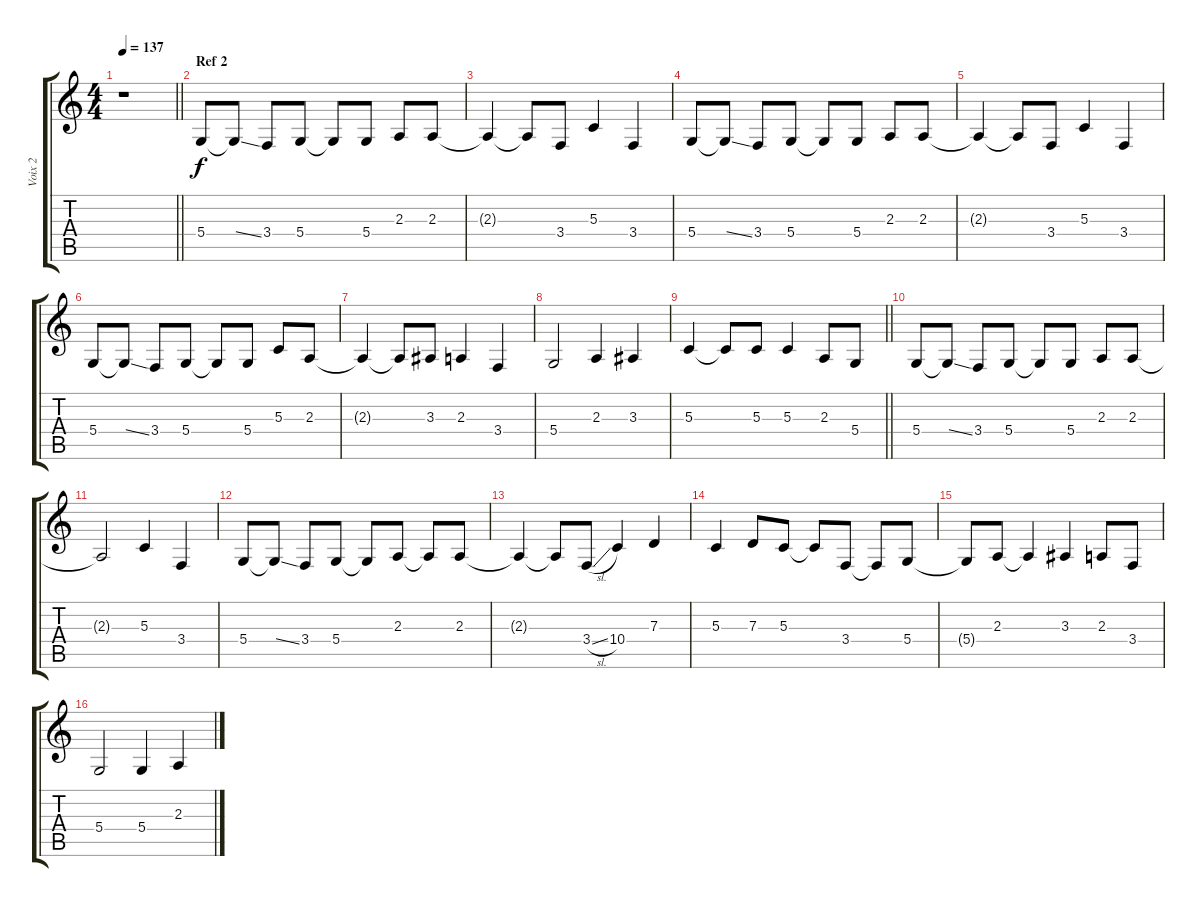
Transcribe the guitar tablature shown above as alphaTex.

\track ("Voix 2" "Voix 2") {instrument clarinet}
\staff {score tabs}
\tuning (E4 B3 G3 D3 A2 E2) {hide}
\ts (4 4)
\section ("" "")
\tempo 137
\clef g2
\barLineRight lightlight
\ks c
r.1{dy f} |
\section ("" "Ref 2")
5.4.8 5.4{ss t}.8 3.4.8 5.4.8 5.4{t}.8 5.4.8 2.3.8 2.3.8 |
2.3{t}.4 2.3{t}.8 3.4.8 5.3.4 3.4.4 |
5.4.8 5.4{ss t}.8 3.4.8 5.4.8 5.4{t}.8 5.4.8 2.3.8 2.3.8 |
2.3{t}.4 2.3{t}.8 3.4.8 5.3.4 3.4.4 |
5.4.8 5.4{ss t}.8 3.4.8 5.4.8 5.4{t}.8 5.4.8 5.3.8 2.3.8 |
2.3{t}.4 2.3{t}.8 3.3.8 2.3.4 3.4.4 |
5.4.2 2.3.4 3.3.4 |
\barLineRight lightlight
5.3.4 5.3{t}.8 5.3.8 5.3.4 2.3.8 5.4.8 |
5.4.8 5.4{ss t}.8 3.4.8 5.4.8 5.4{t}.8 5.4.8 2.3.8 2.3.8 |
2.3{t}.2 5.3.4 3.4.4 |
5.4.8 5.4{ss t}.8 3.4.8 5.4.8 5.4{t}.8 2.3.8 2.3{t}.8 2.3.8 |
2.3{t}.4 2.3{t}.8 3.4{sl}.8 10.4.4 7.3.4 |
5.3.4 7.3.8 5.3.8 5.3{t}.8 3.4.8 3.4{t}.8 5.4.8 |
5.4{t}.8 2.3.8 2.3{t}.4 3.3.4 2.3.8 3.4.8 |
5.4.2 5.4.4 2.3.4
